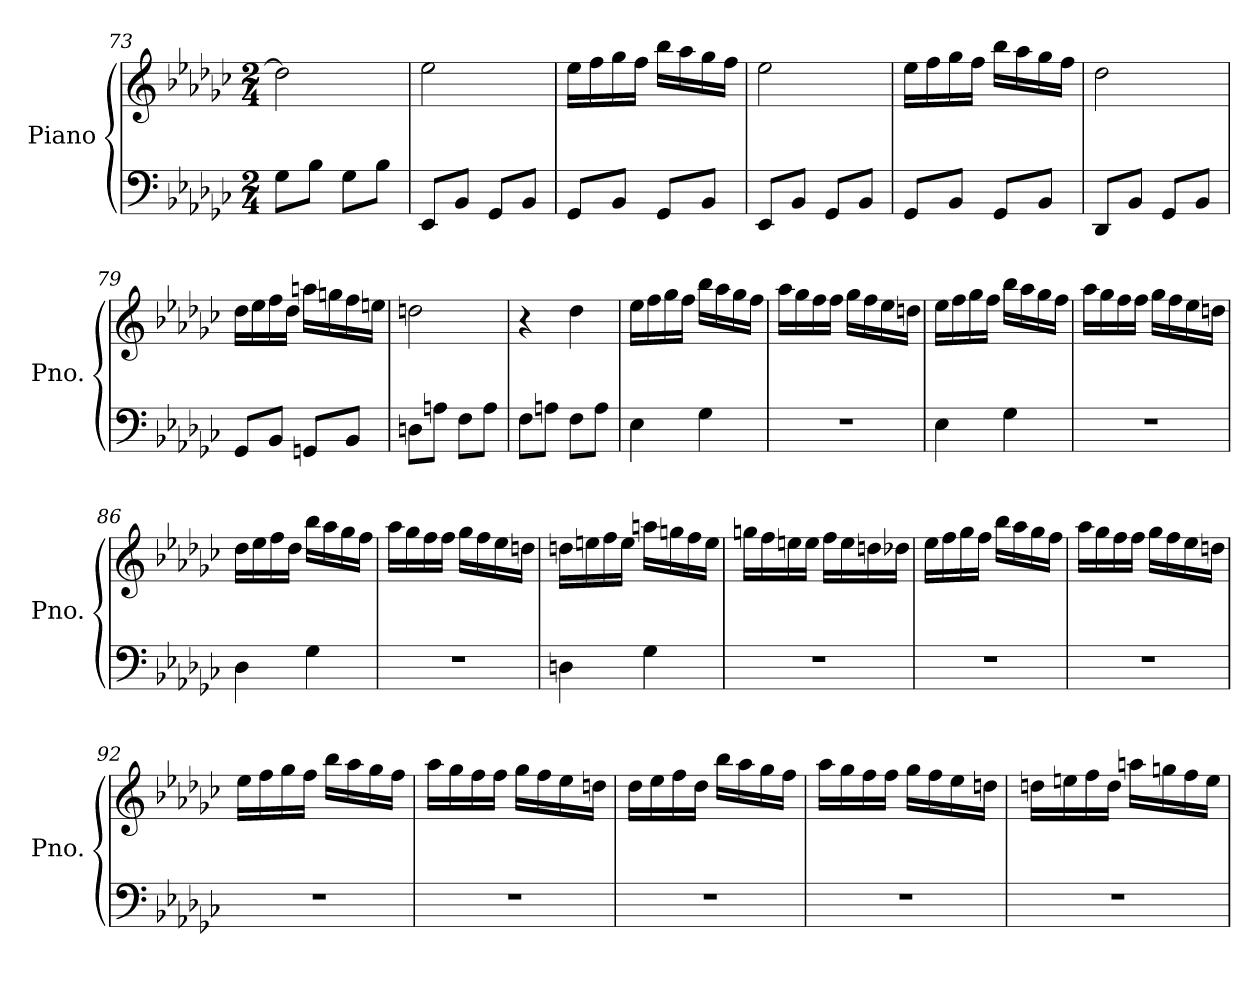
**kern	**kern
*part1	*part1
*staff2	*staff1
*I"Piano	*
*I'Pno.	*
*clefF4	*clefG2
*k[b-e-a-d-g-c-]	*k[b-e-a-d-g-c-]
*M2/4	*M2/4
=73	=73
8G-\L	2dd\]
8B-\J	.
8G-\L	.
8B-\J	.
=74	=74
8EE-/L	2ee-\
8BB-/J	.
8GG-/L	.
8BB-/J	.
=75	=75
8GG-/L	16ee-\LL
.	16ff\
8BB-/J	16gg-\
.	16ff\JJ
8GG-/L	16bb-\LL
.	16aa-\
8BB-/J	16gg-\
.	16ff\JJ
!!LO:LB:g=z
=76	=76
8EE-/L	2ee-\
8BB-/J	.
8GG-/L	.
8BB-/J	.
=77	=77
8GG-/L	16ee-\LL
.	16ff\
8BB-/J	16gg-\
.	16ff\JJ
8GG-/L	16bb-\LL
.	16aa-\
8BB-/J	16gg-\
.	16ff\JJ
=78	=78
8DD-/L	2dd-\
8BB-/J	.
8GG-/L	.
8BB-/J	.
=79	=79
8GG-/L	16dd-\LL
.	16ee-\
8BB-/J	16ff\
.	16dd-\JJ
8GGn/L	16aan\LL
.	16ggn\
8BB-/J	16ff\
.	16een\JJ
=80	=80
8Dn\L	2ddn\
8An\J	.
8F\L	.
8A\J	.
=81	=81
8F\L	4r
8An\J	.
8F\L	4dd-\
8A\J	.
!!LO:LB:g=z
=82	=82
4E-\	16ee-\LL
.	16ff\
.	16gg-\
.	16ff\JJ
4G-\	16bb-\LL
.	16aa-\
.	16gg-\
.	16ff\JJ
=83	=83
2r	16aa-\LL
.	16gg-\
.	16ff\
.	16ff\JJ
.	16gg-\LL
.	16ff\
.	16ee-\
.	16ddn\JJ
=84	=84
4E-\	16ee-\LL
.	16ff\
.	16gg-\
.	16ff\JJ
4G-\	16bb-\LL
.	16aa-\
.	16gg-\
.	16ff\JJ
=85	=85
2r	16aa-\LL
.	16gg-\
.	16ff\
.	16ff\JJ
.	16gg-\LL
.	16ff\
.	16ee-\
.	16ddn\JJ
!!LO:LB:g=z
=86	=86
4D-\	16dd-\LL
.	16ee-\
.	16ff\
.	16dd-\JJ
4G-\	16bb-\LL
.	16aa-\
.	16gg-\
.	16ff\JJ
=87	=87
2r	16aa-\LL
.	16gg-\
.	16ff\
.	16ff\JJ
.	16gg-\LL
.	16ff\
.	16ee-\
.	16ddn\JJ
=88	=88
4Dn\	16ddn\LL
.	16een\
.	16ff\
.	16ee\JJ
4G-\	16aan\LL
.	16ggn\
.	16ff\
.	16ee\JJ
=89	=89
2r	16ggn\LL
.	16ff\
.	16een\
.	16ee\JJ
.	16ff\LL
.	16ee\
.	16ddn\
.	16dd-X\JJ
!!LO:LB:g=z
=90	=90
2r	16ee-\LL
.	16ff\
.	16gg-\
.	16ff\JJ
.	16bb-\LL
.	16aa-\
.	16gg-\
.	16ff\JJ
=91	=91
2r	16aa-\LL
.	16gg-\
.	16ff\
.	16ff\JJ
.	16gg-\LL
.	16ff\
.	16ee-\
.	16ddn\JJ
=92	=92
2r	16ee-\LL
.	16ff\
.	16gg-\
.	16ff\JJ
.	16bb-\LL
.	16aa-\
.	16gg-\
.	16ff\JJ
=93	=93
2r	16aa-\LL
.	16gg-\
.	16ff\
.	16ff\JJ
.	16gg-\LL
.	16ff\
.	16ee-\
.	16ddn\JJ
!!LO:PB:g=z
=94	=94
2r	16dd-\LL
.	16ee-\
.	16ff\
.	16dd-\JJ
.	16bb-\LL
.	16aa-\
.	16gg-\
.	16ff\JJ
=95	=95
2r	16aa-\LL
.	16gg-\
.	16ff\
.	16ff\JJ
.	16gg-\LL
.	16ff\
.	16ee-\
.	16ddn\JJ
=96	=96
2r	16ddn\LL
.	16een\
.	16ff\
.	16dd\JJ
.	16aan\LL
.	16ggn\
.	16ff\
.	16ee\JJ
=	=
*-	*-
